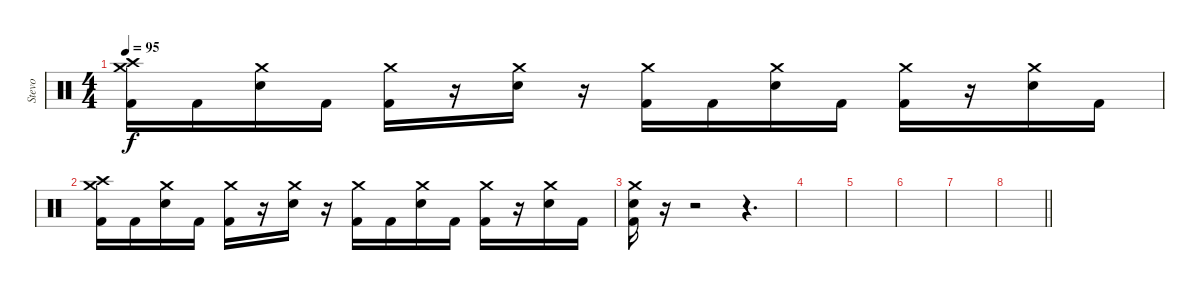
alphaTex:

\track ("Stevo" "Stevo") {instrument percussion}
\staff {score}
\articulation defaults
\ts (4 4)
\tempo 95
\clef neutral
\ks c
("Crash high (hit)" "Crash medium (hit)" "Kick (hit) 2").16{dy f} "Kick (hit) 2".16 ("Crash medium (hit)" "Electric Snare (hit)").16 "Kick (hit) 2".16 ("Crash medium (hit)" "Kick (hit) 2").16 r.16 ("Crash medium (hit)" "Electric Snare (hit)").16 r.16 ("Crash medium (hit)" "Kick (hit) 2").16 "Kick (hit) 2".16 ("Crash medium (hit)" "Electric Snare (hit)").16 "Kick (hit) 2".16 ("Crash medium (hit)" "Kick (hit) 2").16 r.16 ("Crash medium (hit)" "Electric Snare (hit)").16 "Kick (hit) 2".16 |
("Crash high (hit)" "Crash medium (hit)" "Kick (hit) 2").16 "Kick (hit) 2".16 ("Crash medium (hit)" "Electric Snare (hit)").16 "Kick (hit) 2".16 ("Crash medium (hit)" "Kick (hit) 2").16 r.16 ("Crash medium (hit)" "Electric Snare (hit)").16 r.16 ("Crash medium (hit)" "Kick (hit) 2").16 "Kick (hit) 2".16 ("Crash medium (hit)" "Electric Snare (hit)").16 "Kick (hit) 2".16 ("Crash medium (hit)" "Kick (hit) 2").16 r.16 ("Crash medium (hit)" "Electric Snare (hit)").16 "Kick (hit) 2".16 |
("Crash medium (hit)" "Kick (hit) 2" "Electric Snare (hit)").16 r.16 r.2 r.4{d} |
|
|
|
|
\barLineRight lightlight
